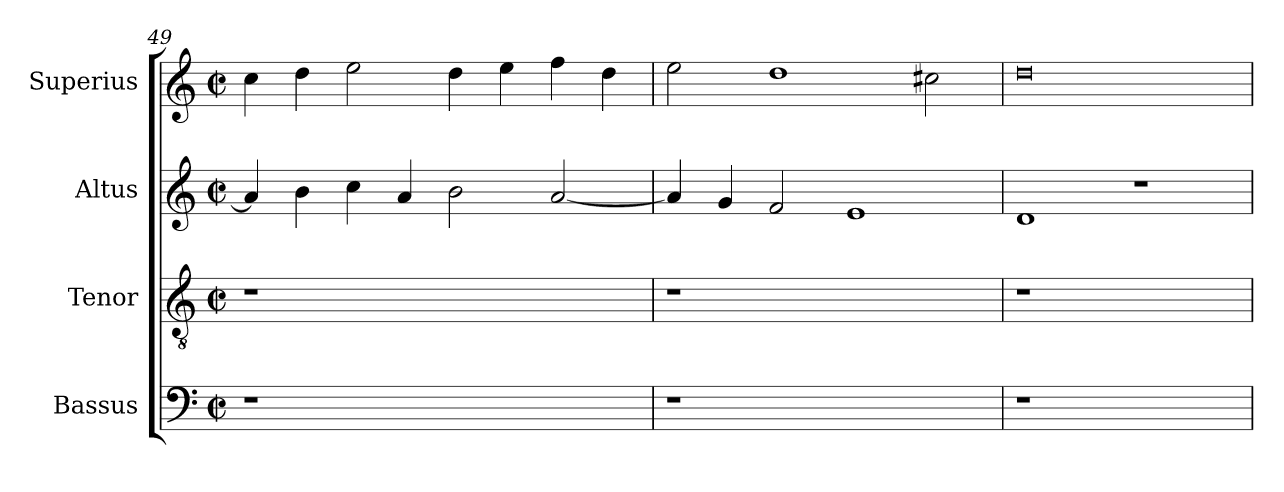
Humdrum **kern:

**kern	**kern	**kern	**kern
*part4	*part3	*part2	*part1
*staff4	*staff3	*staff2	*staff1
*I"Bassus	*I"Tenor	*I"Altus	*I"Superius
*I'B.	*I'T.	*I'A.	*I'S.
*clefF4	*clefGv2	*clefG2	*clefG2
*	*ITrd7c12	*	*
*k[]	*k[]	*k[]	*k[]
*C:	*C:	*C:	*C:
*M2/2	*M2/2	*M2/2	*M2/2
*met(c|)	*met(c|)	*met(c|)	*met(c|)
=49	=49	=49	=49
!LO:N:vis=1	!LO:N:vis=1	!	!
1r	1r	4ai/]	4cci\
.	.	4bi\	4ddi\
.	.	4cci\	2eei\
.	.	4ai/	.
1ryy	1ryy	2bi\	4ddi\
.	.	.	4eei\
.	.	[<2ai/	4ffi\
.	.	.	4ddi\
=50	=50	=50	=50
!LO:N:vis=1	!LO:N:vis=1	!	!
1r	1r	4ai/]	2eei\
.	.	4gi/	.
.	.	2fi/	1ddi
1ryy	1ryy	1ei	.
.	.	.	2cc#Xi\
=51	=51	=51	=51
!LO:N:vis=1	!LO:N:vis=1	!	!
1r	1r	1di	0ddi
1ryy	1ryy	1r	.
=	=	=	=
*-	*-	*-	*-
